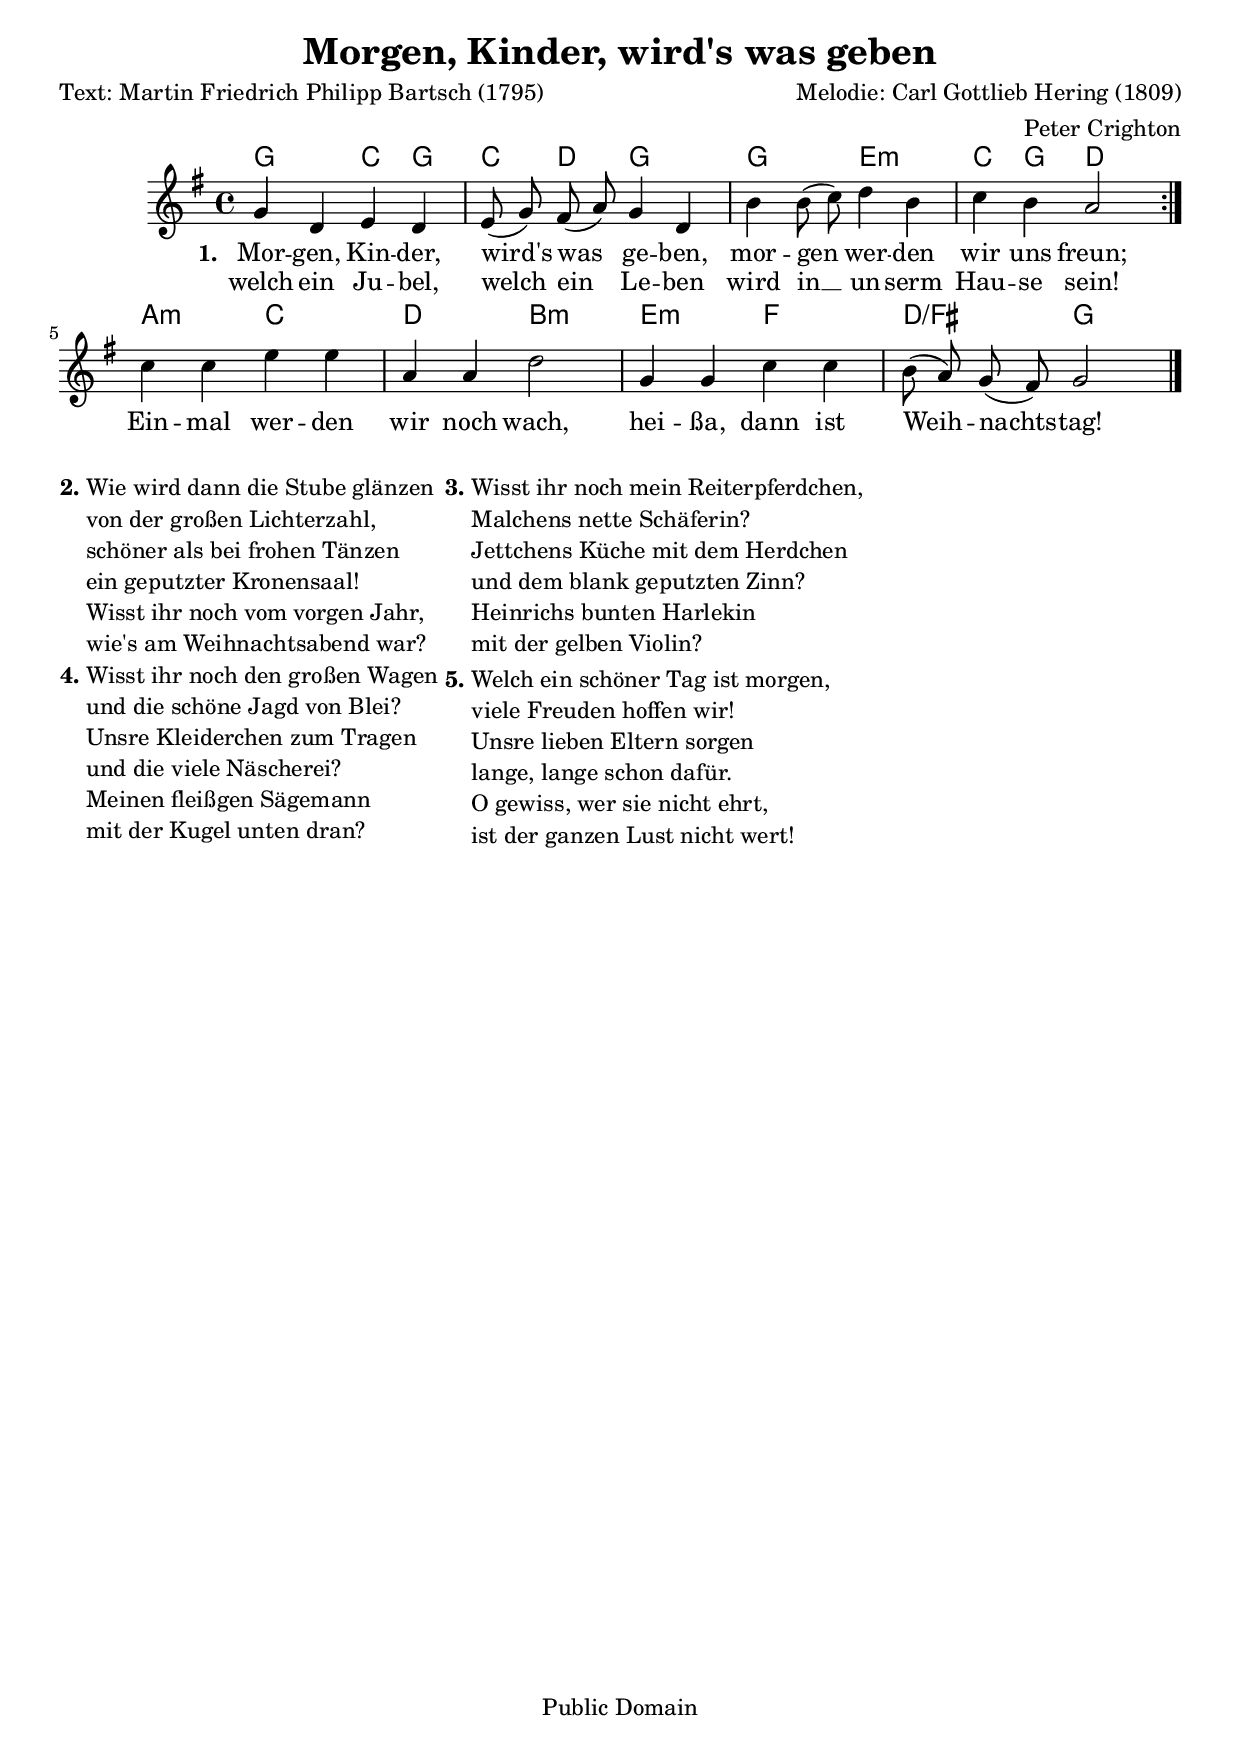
\version "2.24.2"
\version "2.24.2"
MKW_title = "Morgen, Kinder, wird's was geben"
MKW_poet = "Text: Martin Friedrich Philipp Bartsch (1795)"
MKW_composer = "Melodie: Carl Gottlieb Hering (1809)"
MKW_maintainerWeb = "http://www.petercrighton.de"
MKW_maintainerEmail = "PeteCrighton@googlemail.com"
MKW_arranger = "Peter Crighton"
MKW_copyright = "Public Domain"

MKW_akkorde = \chordmode {
  g2 c4 g c d g2 g e:m c4 g d2
  a:m c d b:m e:m f d:/fis g
}
MKW_melodie = \relative c' {
  \clef "treble"
  \time 4/4
  \key g\major
  \autoBeamOff
  \repeat volta 2 {
    g'4 d e d | e8( g) fis( a) g4 d |
    b' b8( c) d4 b | c b a2 |
  }
  c4 c e e | a, a d2 |
  g,4 g c c | b8( a) g( fis) g2 \bar "|."
}
MKW_text = \lyricmode {
  \set stanza = "1."
  Mor -- gen, Kin -- der, wird's was ge -- ben,
  mor -- gen wer -- den wir uns freun;
  Ein -- mal wer -- den wir noch wach,
  hei -- ßa, dann ist Weih -- nachts -- tag!
}
MKW_wdh = \lyricmode {
  welch ein Ju -- bel, welch ein Le -- ben
  wird in __ un -- serm Hau -- se sein!
}
MKW_Score = \score {
  <<
    \new ChordNames { \MKW_akkorde }
    \new Voice = "Lied" { \MKW_melodie }
    \new Lyrics \lyricsto "Lied" { \MKW_text }
    \new Lyrics \lyricsto "Lied" { \MKW_wdh }
  >>
}

MKW_Strophen = \markup {
  \hspace #0.1
  \column {
    \line {
      \bold "2."
      \column {
        "Wie wird dann die Stube glänzen"
        "von der großen Lichterzahl,"
        "schöner als bei frohen Tänzen"
        "ein geputzter Kronensaal!"
        "Wisst ihr noch vom vorgen Jahr,"
        "wie's am Weihnachtsabend war?"
      }
    }
    \hspace #0.1
    \line {
      \bold "4."
      \column {
        "Wisst ihr noch den großen Wagen"
        "und die schöne Jagd von Blei?"
        "Unsre Kleiderchen zum Tragen"
        "und die viele Näscherei?"
        "Meinen fleißgen Sägemann"
        "mit der Kugel unten dran?"
      }
    }
  }
  \hspace #0.1
  \column {
    \line {
      \bold "3."
      \column {
        "Wisst ihr noch mein Reiterpferdchen,"
        "Malchens nette Schäferin?"
        "Jettchens Küche mit dem Herdchen"
        "und dem blank geputzten Zinn?"
        "Heinrichs bunten Harlekin"
        "mit der gelben Violin?"
      }
    }
    \hspace #0.1
    \line {
      \bold "5."
      \column {
        "Welch ein schöner Tag ist morgen,"
        "viele Freuden hoffen wir!"
        "Unsre lieben Eltern sorgen"
        "lange, lange schon dafür."
        "O gewiss, wer sie nicht ehrt,"
        "ist der ganzen Lust nicht wert!"
      }
    }
  }
  \hspace #0.1
}

\header {
  title = \MKW_title
  poet = \MKW_poet
  composer = \MKW_composer
  arranger = \MKW_arranger
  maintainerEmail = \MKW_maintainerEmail
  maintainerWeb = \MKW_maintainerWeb
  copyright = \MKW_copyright
}
\MKW_Score
\MKW_Strophen